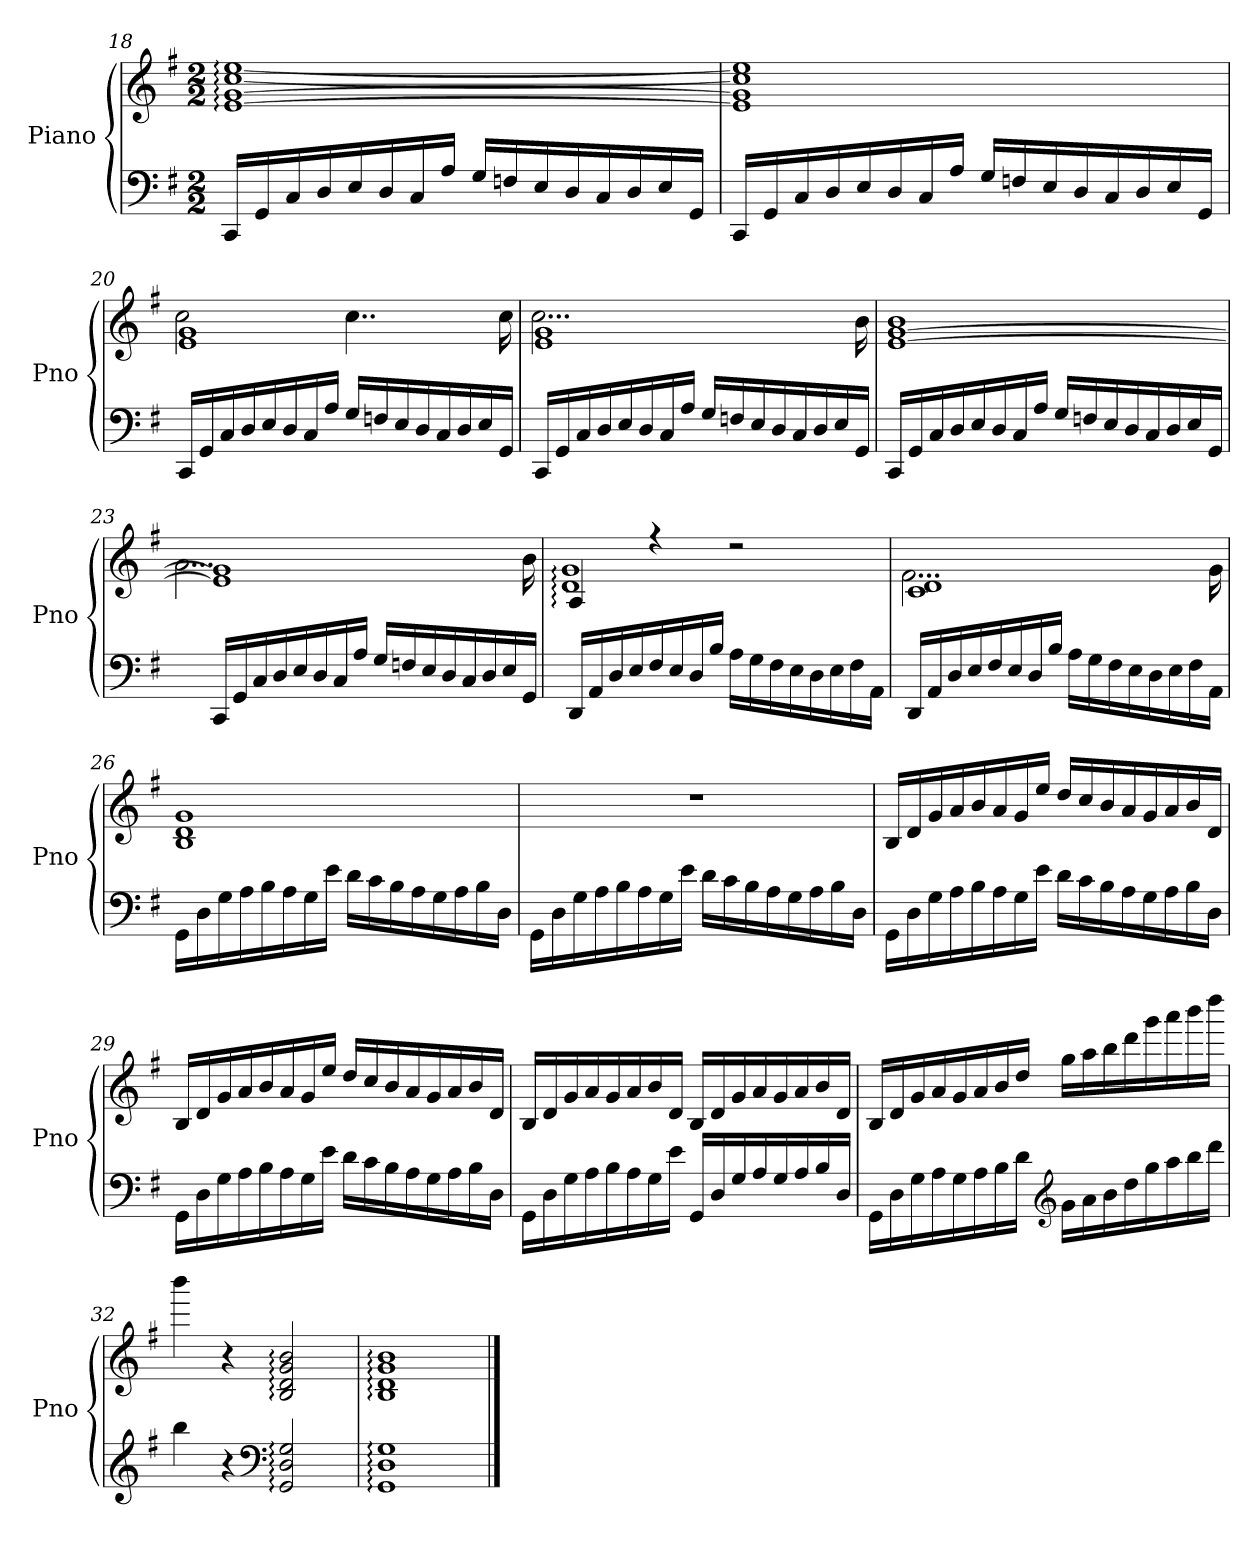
**kern	**kern
*part1	*part1
*staff2	*staff1
*I"Piano	*
*I'Pno	*
*clefF4	*clefG2
*k[f#]	*k[f#]
*G:	*G:
*M2/2	*M2/2
=18	=18
*	*^
16CC/LL	[1e: [1g:	[1cc: [1ee:
16GG/	.	.
16C/	.	.
16D/	.	.
16E/	.	.
16D/	.	.
16C/	.	.
16A/JJ	.	.
16G/LL	.	.
16Fn/	.	.
16E/	.	.
16D/	.	.
16C/	.	.
16D/	.	.
16E/	.	.
16GG/JJ	.	.
=19	=19	=19
16CC/LL	1e] 1g]	1cc] 1ee]
16GG/	.	.
16C/	.	.
16D/	.	.
16E/	.	.
16D/	.	.
16C/	.	.
16A/JJ	.	.
16G/LL	.	.
16Fn/	.	.
16E/	.	.
16D/	.	.
16C/	.	.
16D/	.	.
16E/	.	.
16GG/JJ	.	.
=20	=20	=20
16CC/LL	1e 1g	2cc
16GG/	.	.
16C/	.	.
16D/	.	.
16E/	.	.
16D/	.	.
16C/	.	.
16A/JJ	.	.
16G/LL	.	4..cc
16Fn/	.	.
16E/	.	.
16D/	.	.
16C/	.	.
16D/	.	.
16E/	.	.
16GG/JJ	.	16cc
=21	=21	=21
16CC/LL	1e 1g	2...cc
16GG/	.	.
16C/	.	.
16D/	.	.
16E/	.	.
16D/	.	.
16C/	.	.
16A/JJ	.	.
16G/LL	.	.
16Fn/	.	.
16E/	.	.
16D/	.	.
16C/	.	.
16D/	.	.
16E/	.	.
16GG/JJ	.	16b
=22	=22	=22
16CC/LL	[1e [1g	1b
16GG/	.	.
16C/	.	.
16D/	.	.
16E/	.	.
16D/	.	.
16C/	.	.
16A/JJ	.	.
16G/LL	.	.
16Fn/	.	.
16E/	.	.
16D/	.	.
16C/	.	.
16D/	.	.
16E/	.	.
16GG/JJ	.	.
=23	=23	=23
16CC/LL	1e] 1g]	2...a
16GG/	.	.
16C/	.	.
16D/	.	.
16E/	.	.
16D/	.	.
16C/	.	.
16A/JJ	.	.
16G/LL	.	.
16Fn/	.	.
16E/	.	.
16D/	.	.
16C/	.	.
16D/	.	.
16E/	.	.
16GG/JJ	.	16b
=24	=24	=24
16DD/LL	4A:	1d: 1g:
16AA/	.	.
16D/	.	.
16E/	.	.
16F#/	4r	.
16E/	.	.
16D/	.	.
16B/JJ	.	.
16A\LL	2r	.
16G\	.	.
16F#\	.	.
16E\	.	.
16D\	.	.
16E\	.	.
16F#\	.	.
16AA\JJ	.	.
=25	=25	=25
16DD/LL	1c 1d	2...f#
16AA/	.	.
16D/	.	.
16E/	.	.
16F#/	.	.
16E/	.	.
16D/	.	.
16B/JJ	.	.
16A\LL	.	.
16G\	.	.
16F#\	.	.
16E\	.	.
16D\	.	.
16E\	.	.
16F#\	.	.
16AA\JJ	.	16g
=26	=26	=26
16GG\LL	1B 1d	1g
16D\	.	.
16G\	.	.
16A\	.	.
16B\	.	.
16A\	.	.
16G\	.	.
16e\JJ	.	.
16d\LL	.	.
16c\	.	.
16B\	.	.
16A\	.	.
16G\	.	.
16A\	.	.
16B\	.	.
16D\JJ	.	.
*	*v	*v
=27	=27
16GG\LL	1r
16D\	.
16G\	.
16A\	.
16B\	.
16A\	.
16G\	.
16e\JJ	.
16d\LL	.
16c\	.
16B\	.
16A\	.
16G\	.
16A\	.
16B\	.
16D\JJ	.
=28	=28
16GG\LL	16B/LL
16D\	16d/
16G\	16g/
16A\	16a/
16B\	16b/
16A\	16a/
16G\	16g/
16e\JJ	16ee/JJ
16d\LL	16dd/LL
16c\	16cc/
16B\	16b/
16A\	16a/
16G\	16g/
16A\	16a/
16B\	16b/
16D\JJ	16d/JJ
=29	=29
16GG\LL	16B/LL
16D\	16d/
16G\	16g/
16A\	16a/
16B\	16b/
16A\	16a/
16G\	16g/
16e\JJ	16ee/JJ
16d\LL	16dd/LL
16c\	16cc/
16B\	16b/
16A\	16a/
16G\	16g/
16A\	16a/
16B\	16b/
16D\JJ	16d/JJ
=30	=30
16GG\LL	16B/LL
16D\	16d/
16G\	16g/
16A\	16a/
16B\	16g/
16A\	16a/
16G\	16b/
16e\JJ	16d/JJ
16GG/LL	16B/LL
16D/	16d/
16G/	16g/
16A/	16a/
16G/	16g/
16A/	16a/
16B/	16b/
16D/JJ	16d/JJ
=31	=31
16GG\LL	16B/LL
16D\	16d/
16G\	16g/
16A\	16a/
16G\	16g/
16A\	16a/
16B\	16b/
16d\JJ	16dd/JJ
*clefG2	*
16g\LL	16gg\LL
16a\	16aa\
16b\	16bb\
16dd\	16ddd\
16gg\	16ggg\
16aa\	16aaa\
16bb\	16bbb\
16ddd\JJ	16dddd\JJ
=32	=32
4bb	4bbb
4r	4r
*clefF4	*
2GG: 2D: 2G:	2B: 2d: 2g: 2b:
=33	=33
1GG: 1D: 1G:	1B: 1d: 1g: 1b:
==	==
*-	*-
